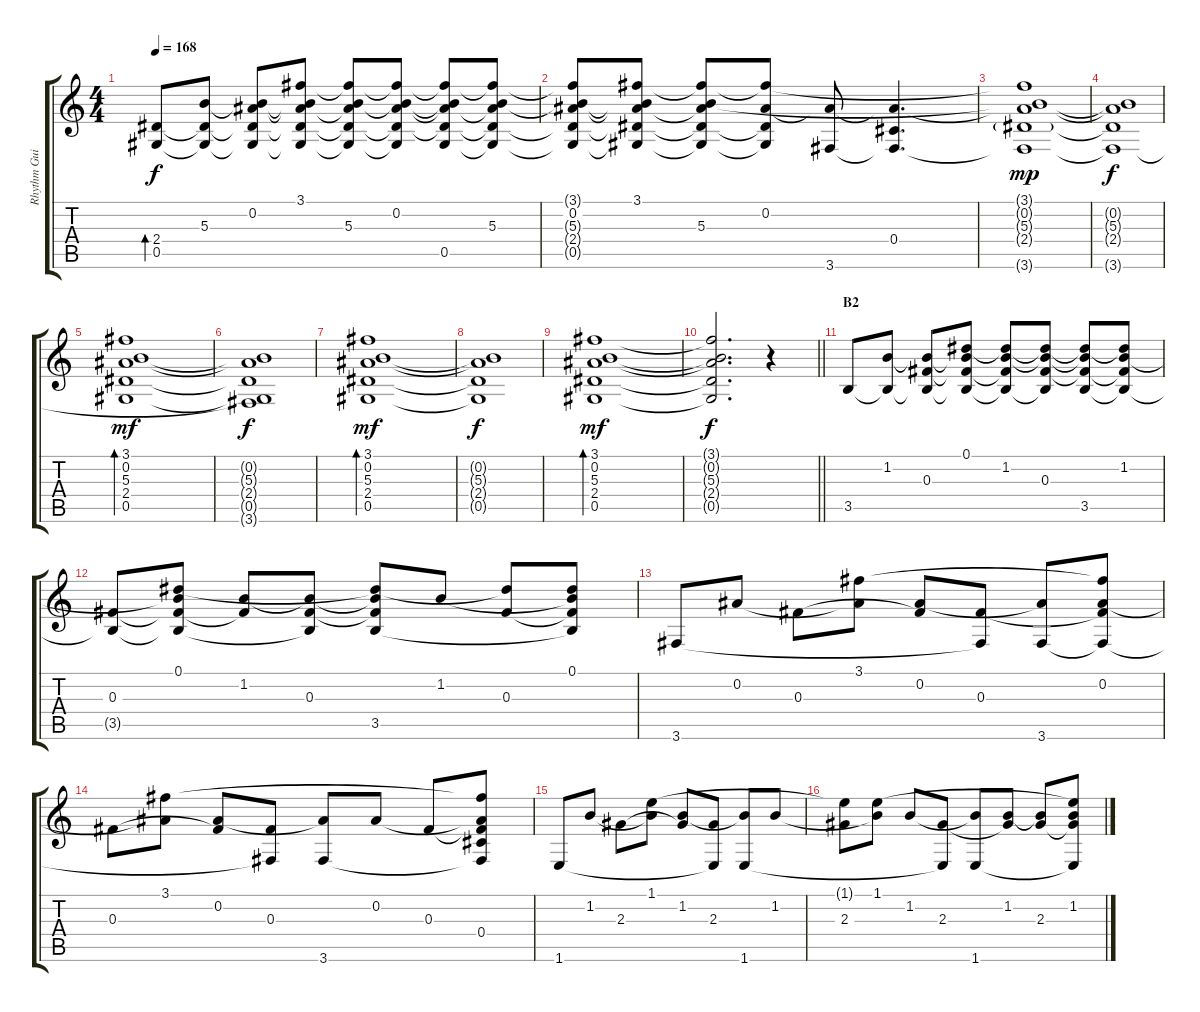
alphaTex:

\track ("Rhythm Guitar L" "Rhythm Gui") {instrument acousticguitarsteel}
\staff {score tabs}
\tuning (Eb4 Bb3 Gb3 Db3 Ab2 Eb2) {hide}
\ts (4 4)
\tempo 168
\clef g2
\ks c
(2.4 0.5).8{bd 240 dy f} (5.3 2.4{t} 0.5{t}).8 (0.2 5.3{t} 2.4{t} 0.5{t}).8 (3.1 0.2{t} 5.3{t} 2.4{t} 0.5{t}).8 (3.1{t} 0.2{t} 5.3 2.4{t} 0.5{t}).8 (3.1{t} 0.2 5.3{t} 2.4{t} 0.5{t}).8 (3.1{t} 0.2{t} 5.3{t} 2.4{t} 0.5).8 (3.1{t} 0.2{t} 5.3 2.4{t} 0.5{t}).8 |
(3.1{t} 0.2 5.3{t} 2.4{t} 0.5{t}).8 (3.1 0.2{t} 5.3{t} 2.4{t} 0.5{t}).8 (3.1{t} 0.2{t} 5.3 2.4{t} 0.5{t}).8 (3.1{t} 0.2 2.4{t} 0.5{t}).8 (0.2{t} 3.6).8 (0.2{t} 0.4 3.6{t}).4{d} |
(3.1{t} 0.2{t} 5.3{t} 2.4{g} 3.6{t}).1{dy mp} |
(0.2{t} 5.3{t} 2.4{t} 3.6{t}).1{dy f} |
(3.1 0.2 5.3 2.4 0.5).1{bd 30 dy mf} |
(0.2{t} 5.3{t} 2.4{t} 0.5{t} 3.6{t}).1{dy f} |
(3.1 0.2 5.3 2.4 0.5).1{bd 30 dy mf} |
(0.2{t} 5.3{t} 2.4{t} 0.5{t}).1{dy f} |
(3.1 0.2 5.3 2.4 0.5).1{bd 30 dy mf} |
\barLineRight lightlight
(3.1{t} 0.2{t} 5.3{t} 2.4{t} 0.5{t}).2{d dy f} r.4 |
\section ("" "B2")
3.5.8 (1.2 3.5{t}).8 (1.2{t} 0.3 3.5{t}).8 (0.1 1.2{t} 0.3{t} 3.5{t}).8 (0.1{t} 1.2 0.3{t} 3.5{t}).8 (0.1{t} 1.2{t} 0.3 3.5{t}).8 (0.1{t} 1.2{t} 0.3{t} 3.5).8 (0.1{t} 1.2 0.3{t} 3.5{t}).8 |
(0.3 3.5{t}).8 (0.1 1.2{t} 0.3{t} 3.5{t}).8 (1.2 0.3{t}).8 (1.2{t} 0.3 3.5{t}).8 (0.1{t} 1.2{t} 0.3{t} 3.5).8 1.2.8 (0.1{t} 0.3).8 (0.1 1.2{t} 0.3{t} 3.5{t}).8 |
3.6.8 0.2.8 0.3.8 (3.1 0.2{t}).8 (0.2 0.3{t}).8 (0.3 3.6{t}).8 (0.2{t} 3.6).8 (3.1{t} 0.2 0.3{t} 3.6{t}).8 |
0.3.8 (3.1 0.2{t}).8 (0.2 0.3{t}).8 (0.3 3.6{t}).8 (0.2{t} 3.6).8 0.2.8 0.3.8 (3.1{t} 0.2{t} 0.3{t} 0.4 3.6{t}).8 |
1.6.8 1.2.8 2.3.8 (1.1 1.2{t}).8 (1.2 2.3{t}).8 (2.3 1.6{t}).8 (1.2{t} 1.6).8 1.2.8 |
(1.1{t} 2.3).8 (1.1 1.2{t}).8 1.2.8 (2.3 1.6{t}).8 (1.2{t} 1.6).8 (1.2 2.3{t}).8 (1.2{t} 2.3).8 (1.1{t} 1.2 2.3{t} 1.6{t}).8
